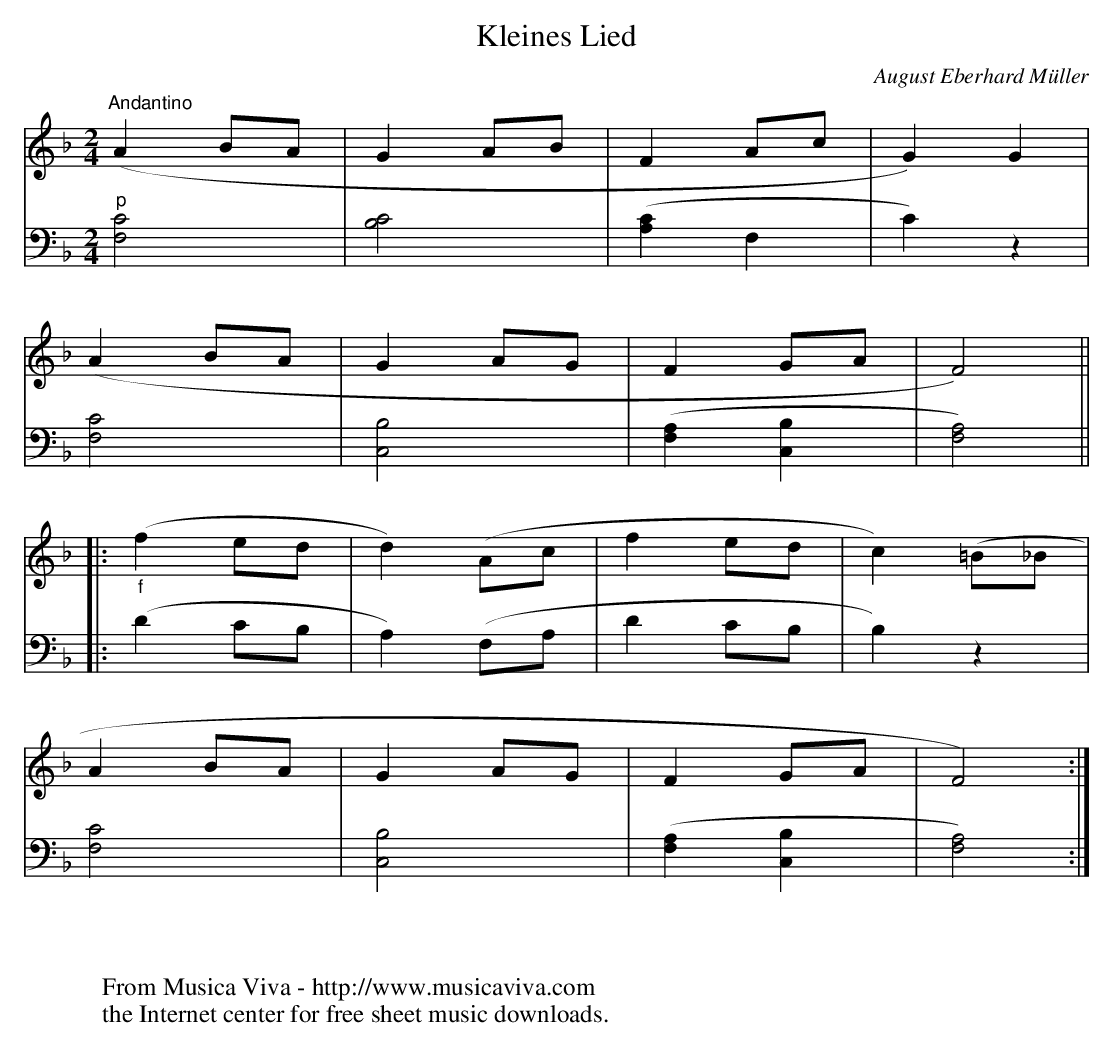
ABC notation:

X:1
T:Kleines Lied
C:August Eberhard M\"uller
V:1 Program 1 0 %Piano
V:2 Program 1 0 bass %Piano
M:2/4
L:1/8
K:F
V:1
 ("^Andantino"A2BA|G2AB|F2Ac|G2)G2|
V:2
 "^p"[F,4C4]|[B,4C4]|([A,2C2]F,2|C2)z2|
V:1
(A2BA|G2AG|F2GA|F4)||
V:2
[F,4C4]|[C,4B,4]|([F,2A,2][C,2B,2]|[F,4A,4])||
V:1
|:(f2ed|d2)(Ac|f2ed|c2)(=B_B|
V:2
|:"^f"(D2CB,|A,2)(F,A,|D2CB,|B,2)z2|
V:1
A2BA|G2AG|F2GA|F4):|
V:2
[F,4C4]|[C,4B,4]|([F,2A,2][C,2B,2]|[F,4A,4]):|
W:
W:
W:  From Musica Viva - http://www.musicaviva.com
W:  the Internet center for free sheet music downloads.
